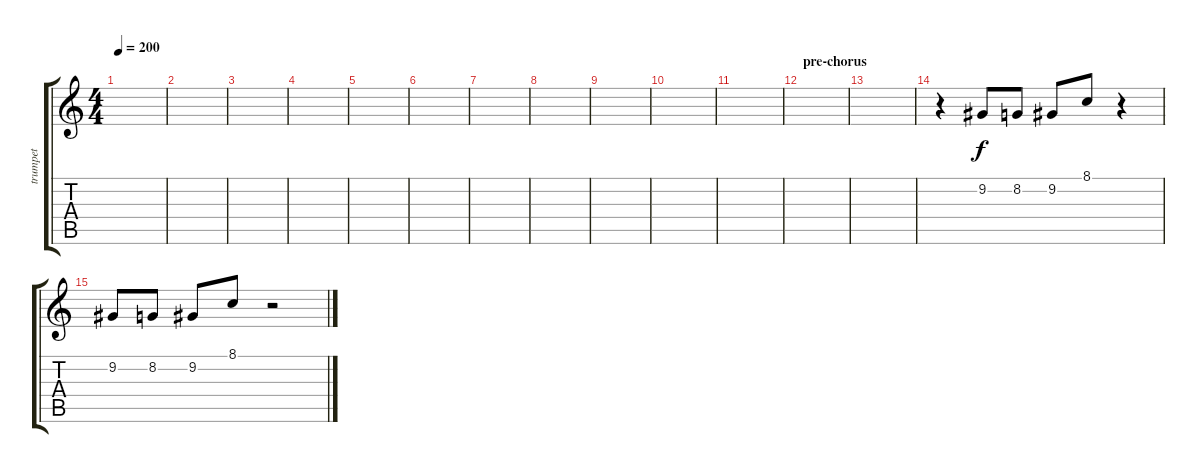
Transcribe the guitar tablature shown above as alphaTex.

\track ("trumpet" "trumpet") {instrument trumpet}
\staff {score tabs}
\tuning (E4 B3 G3 D3 A2 E2) {hide}
\ts (4 4)
\tempo 200
\clef g2
\ks c
|
|
|
|
|
|
|
|
|
|
|
\section ("" "pre-chorus")
|
|
r.4 9.2.8 8.2.8 9.2.8 8.1.8 r.4 |
9.2.8 8.2.8 9.2.8 8.1.8 r.2
